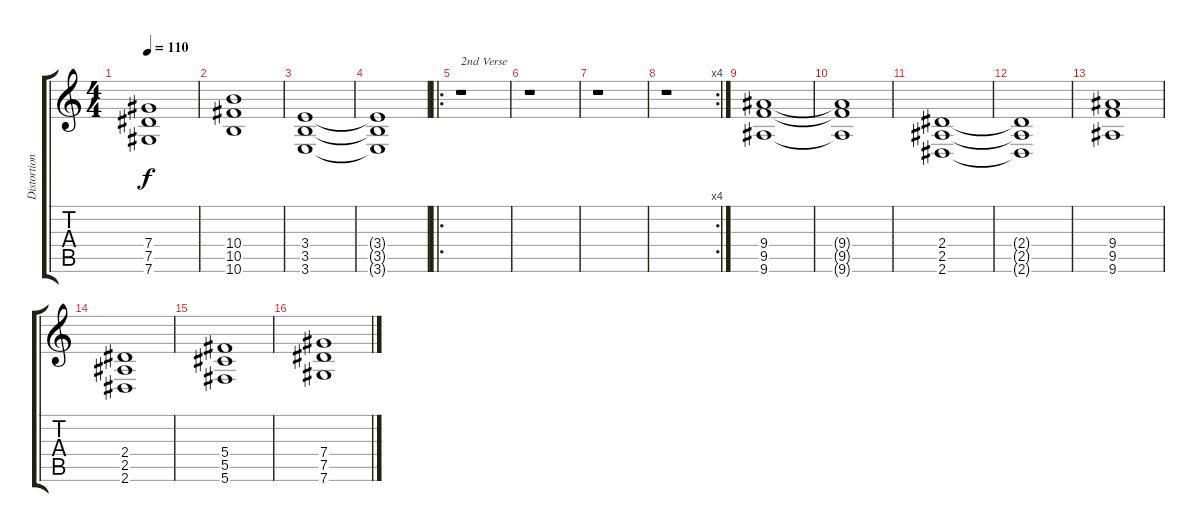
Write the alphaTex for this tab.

\track ("Distortion Guitar I" "Distortion") {instrument distortionguitar}
\staff {score tabs}
\tuning (Eb4 Bb3 Gb3 Db3 Ab2 Db2) {hide}
\ts (4 4)
\tempo 110
\clef g2
\ks c
(7.4 7.5 7.6).1{dy f} |
(10.4 10.5 10.6).1 |
(3.4 3.5 3.6).1 |
(3.4{t} 3.5{t} 3.6{t}).1 |
\ro
r.1{txt "2nd Verse"} |
r.1 |
r.1 |
\rc 4
r.1 |
(9.4 9.5 9.6).1 |
(9.4{t} 9.5{t} 9.6{t}).1 |
(2.4 2.5 2.6).1 |
(2.4{t} 2.5{t} 2.6{t}).1 |
(9.4 9.5 9.6).1 |
(2.4 2.5 2.6).1 |
(5.4 5.5 5.6).1 |
(7.4 7.5 7.6).1
